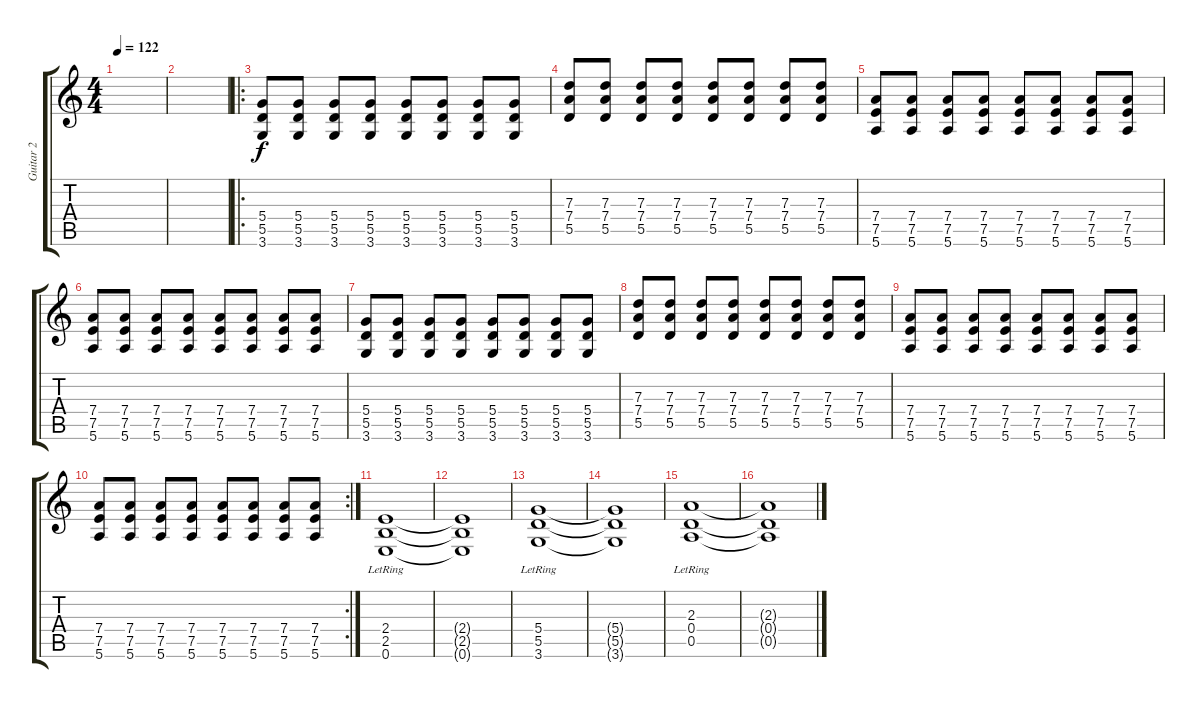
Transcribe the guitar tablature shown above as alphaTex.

\track ("Guitar 2" "Guitar 2") {instrument distortionguitar}
\staff {score tabs}
\tuning (E4 B3 G3 D3 A2 E2) {hide}
\ts (4 4)
\tempo 122
\clef g2
\ks c
|
|
\ro
(5.4 5.5 3.6).8 (5.4 5.5 3.6).8 (5.4 5.5 3.6).8 (5.4 5.5 3.6).8 (5.4 5.5 3.6).8 (5.4 5.5 3.6).8 (5.4 5.5 3.6).8 (5.4 5.5 3.6).8 |
(7.3 7.4 5.5).8 (7.3 7.4 5.5).8 (7.3 7.4 5.5).8 (7.3 7.4 5.5).8 (7.3 7.4 5.5).8 (7.3 7.4 5.5).8 (7.3 7.4 5.5).8 (7.3 7.4 5.5).8 |
(7.4 7.5 5.6).8 (7.4 7.5 5.6).8 (7.4 7.5 5.6).8 (7.4 7.5 5.6).8 (7.4 7.5 5.6).8 (7.4 7.5 5.6).8 (7.4 7.5 5.6).8 (7.4 7.5 5.6).8 |
(7.4 7.5 5.6).8 (7.4 7.5 5.6).8 (7.4 7.5 5.6).8 (7.4 7.5 5.6).8 (7.4 7.5 5.6).8 (7.4 7.5 5.6).8 (7.4 7.5 5.6).8 (7.4 7.5 5.6).8 |
(5.4 5.5 3.6).8 (5.4 5.5 3.6).8 (5.4 5.5 3.6).8 (5.4 5.5 3.6).8 (5.4 5.5 3.6).8 (5.4 5.5 3.6).8 (5.4 5.5 3.6).8 (5.4 5.5 3.6).8 |
(7.3 7.4 5.5).8 (7.3 7.4 5.5).8 (7.3 7.4 5.5).8 (7.3 7.4 5.5).8 (7.3 7.4 5.5).8 (7.3 7.4 5.5).8 (7.3 7.4 5.5).8 (7.3 7.4 5.5).8 |
(7.4 7.5 5.6).8 (7.4 7.5 5.6).8 (7.4 7.5 5.6).8 (7.4 7.5 5.6).8 (7.4 7.5 5.6).8 (7.4 7.5 5.6).8 (7.4 7.5 5.6).8 (7.4 7.5 5.6).8 |
\rc 2
(7.4 7.5 5.6).8 (7.4 7.5 5.6).8 (7.4 7.5 5.6).8 (7.4 7.5 5.6).8 (7.4 7.5 5.6).8 (7.4 7.5 5.6).8 (7.4 7.5 5.6).8 (7.4 7.5 5.6).8 |
(2.4{lr} 2.5{lr} 0.6{lr}).1 |
(2.4{t} 2.5{t} 0.6{t}).1 |
(5.4{lr} 5.5{lr} 3.6{lr}).1 |
(5.4{t} 5.5{t} 3.6{t}).1 |
(2.3{lr} 0.4{lr} 0.5{lr}).1 |
(2.3{t} 0.4{t} 0.5{t}).1
